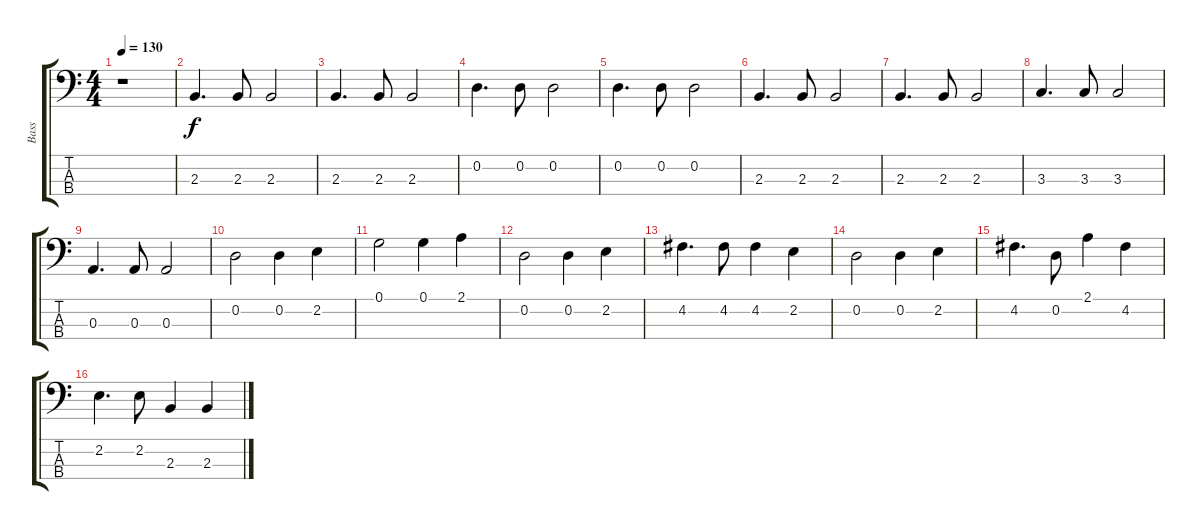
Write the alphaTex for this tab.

\track ("Bass" "Bass") {instrument electricbassfinger}
\staff {score tabs}
\tuning (G2 D2 A1 E1) {hide}
\ts (4 4)
\tempo 130
\clef f4
\ks c
r.1{dy f instrument electricbassfinger} |
2.3.4{d} 2.3.8 2.3.2 |
2.3.4{d} 2.3.8 2.3.2 |
0.2.4{d} 0.2.8 0.2.2 |
0.2.4{d} 0.2.8 0.2.2 |
2.3.4{d} 2.3.8 2.3.2 |
2.3.4{d} 2.3.8 2.3.2 |
3.3.4{d} 3.3.8 3.3.2 |
0.3.4{d} 0.3.8 0.3.2 |
0.2.2 0.2.4 2.2.4 |
0.1.2 0.1.4 2.1.4 |
0.2.2 0.2.4 2.2.4 |
4.2.4{d} 4.2.8 4.2.4 2.2.4 |
0.2.2 0.2.4 2.2.4 |
4.2.4{d} 0.2.8 2.1.4 4.2.4 |
2.2.4{d} 2.2.8 2.3.4 2.3.4
